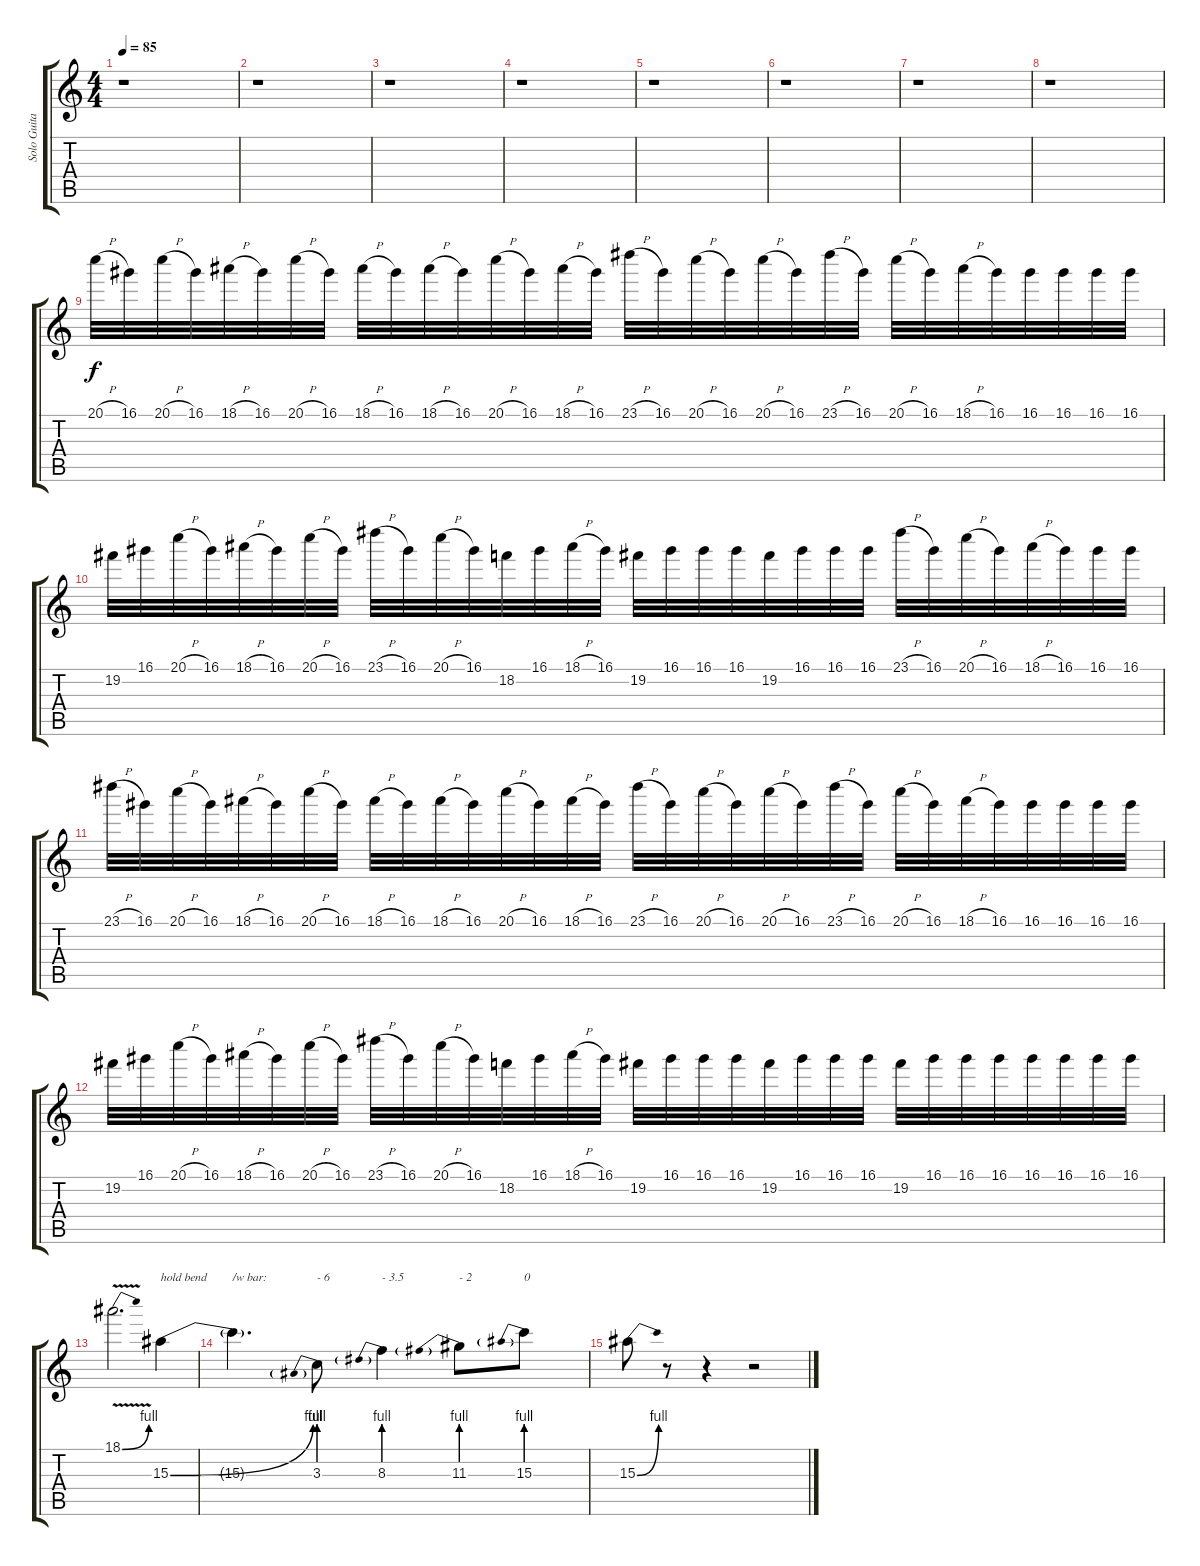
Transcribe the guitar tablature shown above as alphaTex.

\track ("Solo Guitar" "Solo Guita") {instrument distortionguitar}
\staff {score tabs}
\tuning (E4 B3 G3 D3 A2 E2) {hide}
\ts (4 4)
\tempo 85
\clef g2
\ks c
r.1{dy f} |
r.1 |
r.1 |
r.1 |
r.1 |
r.1 |
r.1 |
r.1 |
20.1{h}.32 16.1.32 20.1{h}.32 16.1.32 18.1{h}.32 16.1.32 20.1{h}.32 16.1.32 18.1{h}.32 16.1.32 18.1{h}.32 16.1.32 20.1{h}.32 16.1.32 18.1{h}.32 16.1.32 23.1{h}.32 16.1.32 20.1{h}.32 16.1.32 20.1{h}.32 16.1.32 23.1{h}.32 16.1.32 20.1{h}.32 16.1.32 18.1{h}.32 16.1.32 16.1.32 16.1.32 16.1.32 16.1.32 |
19.2.32 16.1.32 20.1{h}.32 16.1.32 18.1{h}.32 16.1.32 20.1{h}.32 16.1.32 23.1{h}.32 16.1.32 20.1{h}.32 16.1.32 18.2.32 16.1.32 18.1{h}.32 16.1.32 19.2.32 16.1.32 16.1.32 16.1.32 19.2.32 16.1.32 16.1.32 16.1.32 23.1{h}.32 16.1.32 20.1{h}.32 16.1.32 18.1{h}.32 16.1.32 16.1.32 16.1.32 |
23.1{h}.32 16.1.32 20.1{h}.32 16.1.32 18.1{h}.32 16.1.32 20.1{h}.32 16.1.32 18.1{h}.32 16.1.32 18.1{h}.32 16.1.32 20.1{h}.32 16.1.32 18.1{h}.32 16.1.32 23.1{h}.32 16.1.32 20.1{h}.32 16.1.32 20.1{h}.32 16.1.32 23.1{h}.32 16.1.32 20.1{h}.32 16.1.32 18.1{h}.32 16.1.32 16.1.32 16.1.32 16.1.32 16.1.32 |
19.2.32 16.1.32 20.1{h}.32 16.1.32 18.1{h}.32 16.1.32 20.1{h}.32 16.1.32 23.1{h}.32 16.1.32 20.1{h}.32 16.1.32 18.2.32 16.1.32 18.1{h}.32 16.1.32 19.2.32 16.1.32 16.1.32 16.1.32 19.2.32 16.1.32 16.1.32 16.1.32 19.2.32 16.1.32 16.1.32 16.1.32 16.1.32 16.1.32 16.1.32 16.1.32 |
18.1{be (bend 0 0 60 4) v}.2{d} 15.3{be (bend 0 0 60 4)}.4{txt "hold bend"} |
15.3{t}.4{d txt "/w bar:"} 3.3{be (prebend 0 4 60 4)}.8{txt "- 6"} 8.3{be (prebend 0 4 60 4)}.4{txt "- 3.5"} 11.3{be (prebend 0 4 60 4)}.8{txt "- 2"} 15.3{be (prebend 0 4 60 4)}.8{txt "0"} |
15.3{be (bend 0 0 60 4)}.8 r.8 r.4 r.2
